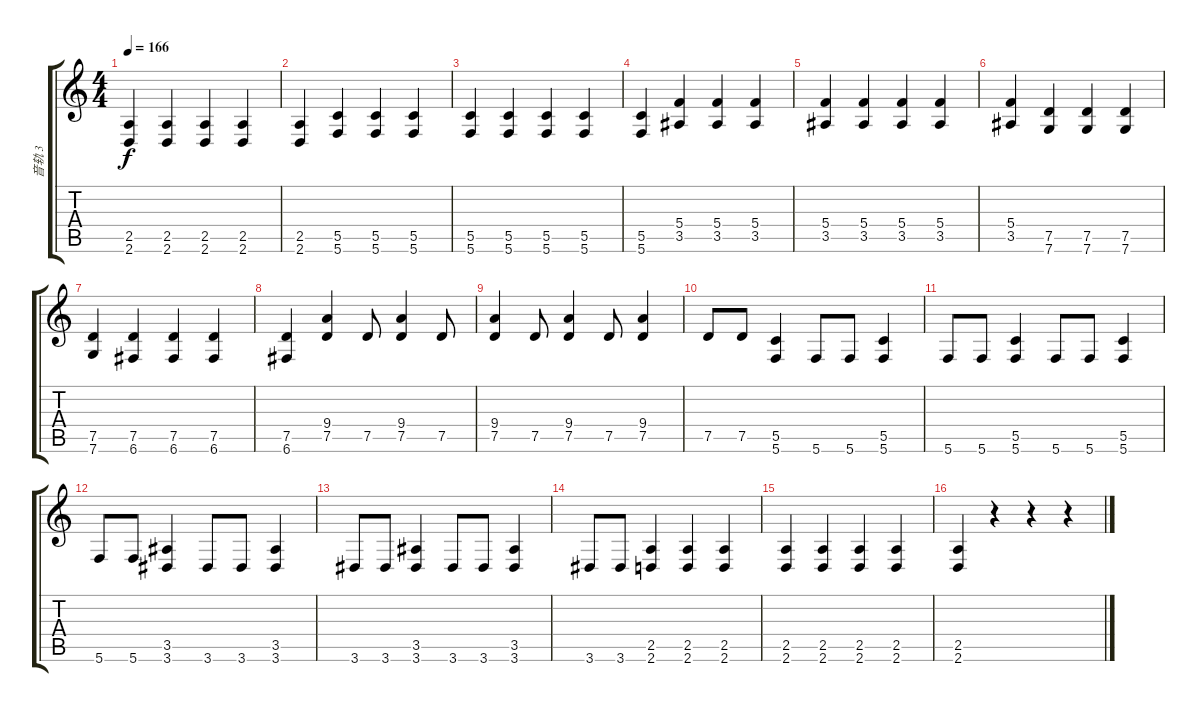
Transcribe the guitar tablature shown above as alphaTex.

\track ("音轨 3" "音轨 3") {instrument distortionguitar}
\staff {score tabs}
\tuning (D4 A3 F3 C3 G2 C2) {hide}
\ts (4 4)
\tempo 166
\clef g2
\ks c
(2.5 2.6).4{dy f} (2.5 2.6).4 (2.5 2.6).4 (2.5 2.6).4 |
(2.5 2.6).4 (5.5 5.6).4 (5.5 5.6).4 (5.5 5.6).4 |
(5.5 5.6).4 (5.5 5.6).4 (5.5 5.6).4 (5.5 5.6).4 |
(5.5 5.6).4 (5.4 3.5).4 (5.4 3.5).4 (5.4 3.5).4 |
(5.4 3.5).4 (5.4 3.5).4 (5.4 3.5).4 (5.4 3.5).4 |
(5.4 3.5).4 (7.5 7.6).4 (7.5 7.6).4 (7.5 7.6).4 |
(7.5 7.6).4 (7.5 6.6).4 (7.5 6.6).4 (7.5 6.6).4 |
(7.5 6.6).4 (9.4 7.5).4 7.5.8 (9.4 7.5).4 7.5.8 |
(9.4 7.5).4 7.5.8 (9.4 7.5).4 7.5.8 (9.4 7.5).4 |
7.5.8 7.5.8 (5.5 5.6).4 5.6.8 5.6.8 (5.5 5.6).4 |
5.6.8 5.6.8 (5.5 5.6).4 5.6.8 5.6.8 (5.5 5.6).4 |
5.6.8 5.6.8 (3.5 3.6).4 3.6.8 3.6.8 (3.5 3.6).4 |
3.6.8 3.6.8 (3.5 3.6).4 3.6.8 3.6.8 (3.5 3.6).4 |
3.6.8 3.6.8 (2.5 2.6).4 (2.5 2.6).4 (2.5 2.6).4 |
(2.5 2.6).4 (2.5 2.6).4 (2.5 2.6).4 (2.5 2.6).4 |
(2.5 2.6).4 r.4 r.4 r.4
